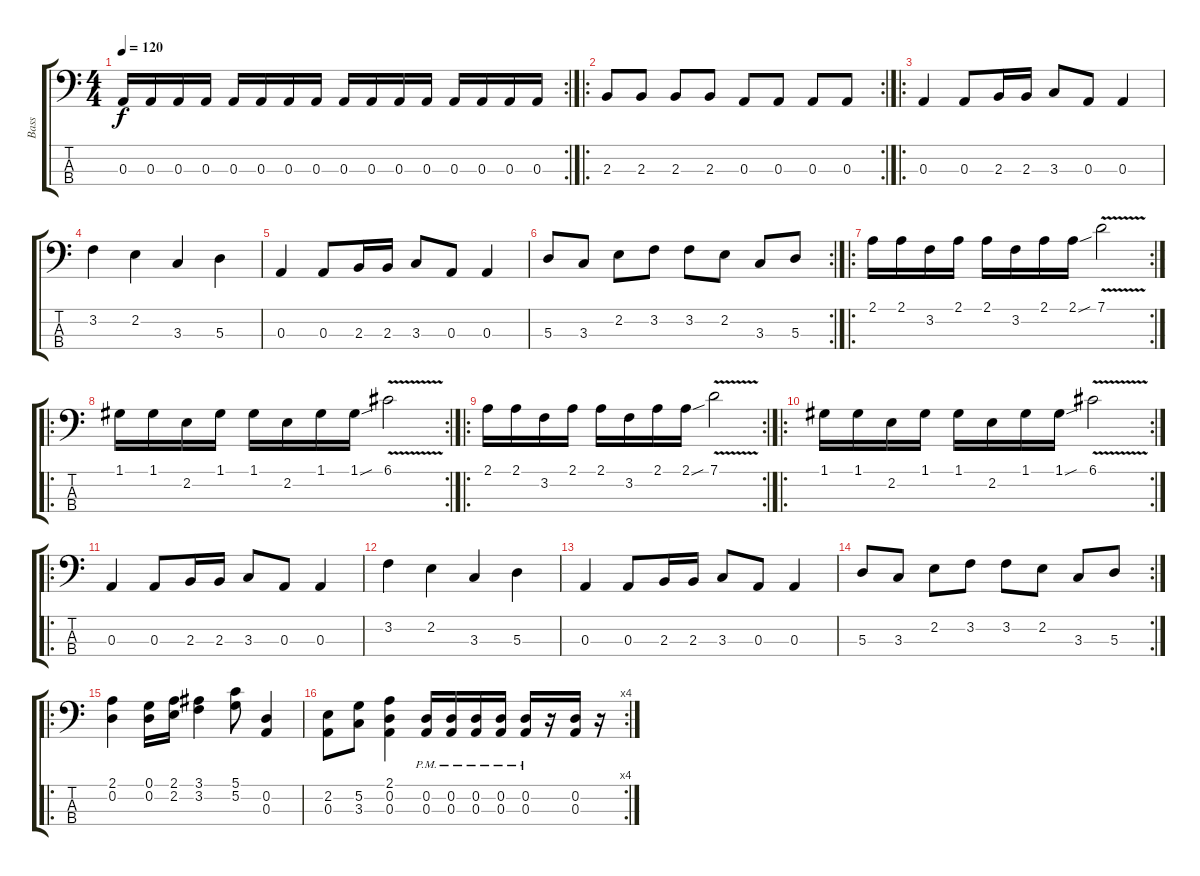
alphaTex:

\track ("Bass" "Bass") {instrument electricbassfinger}
\staff {score tabs}
\tuning (G2 D2 A1 E1) {hide}
\rc 2
\ts (4 4)
\tempo 120
\clef f4
\ks c
0.3.16{dy f} 0.3.16 0.3.16 0.3.16 0.3.16 0.3.16 0.3.16 0.3.16 0.3.16 0.3.16 0.3.16 0.3.16 0.3.16 0.3.16 0.3.16 0.3.16 |
\ro
\rc 2
2.3.8 2.3.8 2.3.8 2.3.8 0.3.8 0.3.8 0.3.8 0.3.8 |
\ro
0.3.4 0.3.8 2.3.16 2.3.16 3.3.8 0.3.8 0.3.4 |
3.2.4 2.2.4 3.3.4 5.3.4 |
0.3.4 0.3.8 2.3.16 2.3.16 3.3.8 0.3.8 0.3.4 |
\rc 2
5.3.8 3.3.8 2.2.8 3.2.8 3.2.8 2.2.8 3.3.8 5.3.8 |
\ro
\rc 2
2.1.16 2.1.16 3.2.16 2.1.16 2.1.16 3.2.16 2.1.16 2.1{sou}.16 7.1{v}.2 |
\ro
\rc 2
1.1.16 1.1.16 2.2.16 1.1.16 1.1.16 2.2.16 1.1.16 1.1{sou}.16 6.1{v}.2 |
\ro
\rc 2
2.1.16 2.1.16 3.2.16 2.1.16 2.1.16 3.2.16 2.1.16 2.1{sou}.16 7.1{v}.2 |
\ro
\rc 2
1.1.16 1.1.16 2.2.16 1.1.16 1.1.16 2.2.16 1.1.16 1.1{sou}.16 6.1{v}.2 |
\ro
0.3.4 0.3.8 2.3.16 2.3.16 3.3.8 0.3.8 0.3.4 |
3.2.4 2.2.4 3.3.4 5.3.4 |
0.3.4 0.3.8 2.3.16 2.3.16 3.3.8 0.3.8 0.3.4 |
\rc 2
5.3.8 3.3.8 2.2.8 3.2.8 3.2.8 2.2.8 3.3.8 5.3.8 |
\ro
(2.1 0.2).4 (0.1 0.2).16 (2.1 2.2).16 (3.1 3.2).4 (5.1 5.2).8 (0.2 0.3).4 |
\rc 4
(2.2 0.3).8 (5.2 3.3).8 (2.1 0.2 0.3).4 (0.2{pm} 0.3{pm}).16 (0.2{pm} 0.3{pm}).16 (0.2{pm} 0.3{pm}).16 (0.2{pm} 0.3{pm}).16 (0.2{pm} 0.3{pm}).16 r.16 (0.2 0.3).16 r.16
